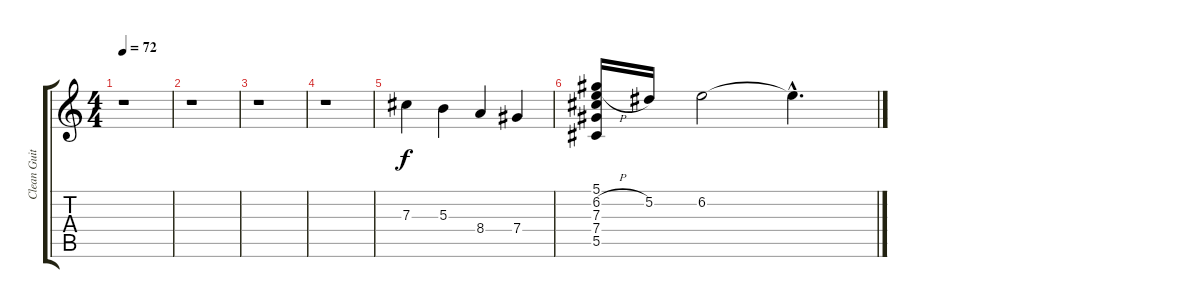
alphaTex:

\track ("Clean Guitar" "Clean Guit") {instrument electricguitarclean}
\staff {score tabs}
\tuning (Eb4 Bb3 Gb3 Db3 Ab2 Eb2) {hide}
\ts (4 4)
\tempo 72
\clef g2
\ks c
r.1{dy f} |
r.1 |
r.1 |
r.1 |
7.3.4 5.3.4 8.4.4 7.4.4 |
(5.1 6.2{h} 7.3 7.4 5.5).16 5.2.16 6.2.2 6.2{hac t}.4{d}
